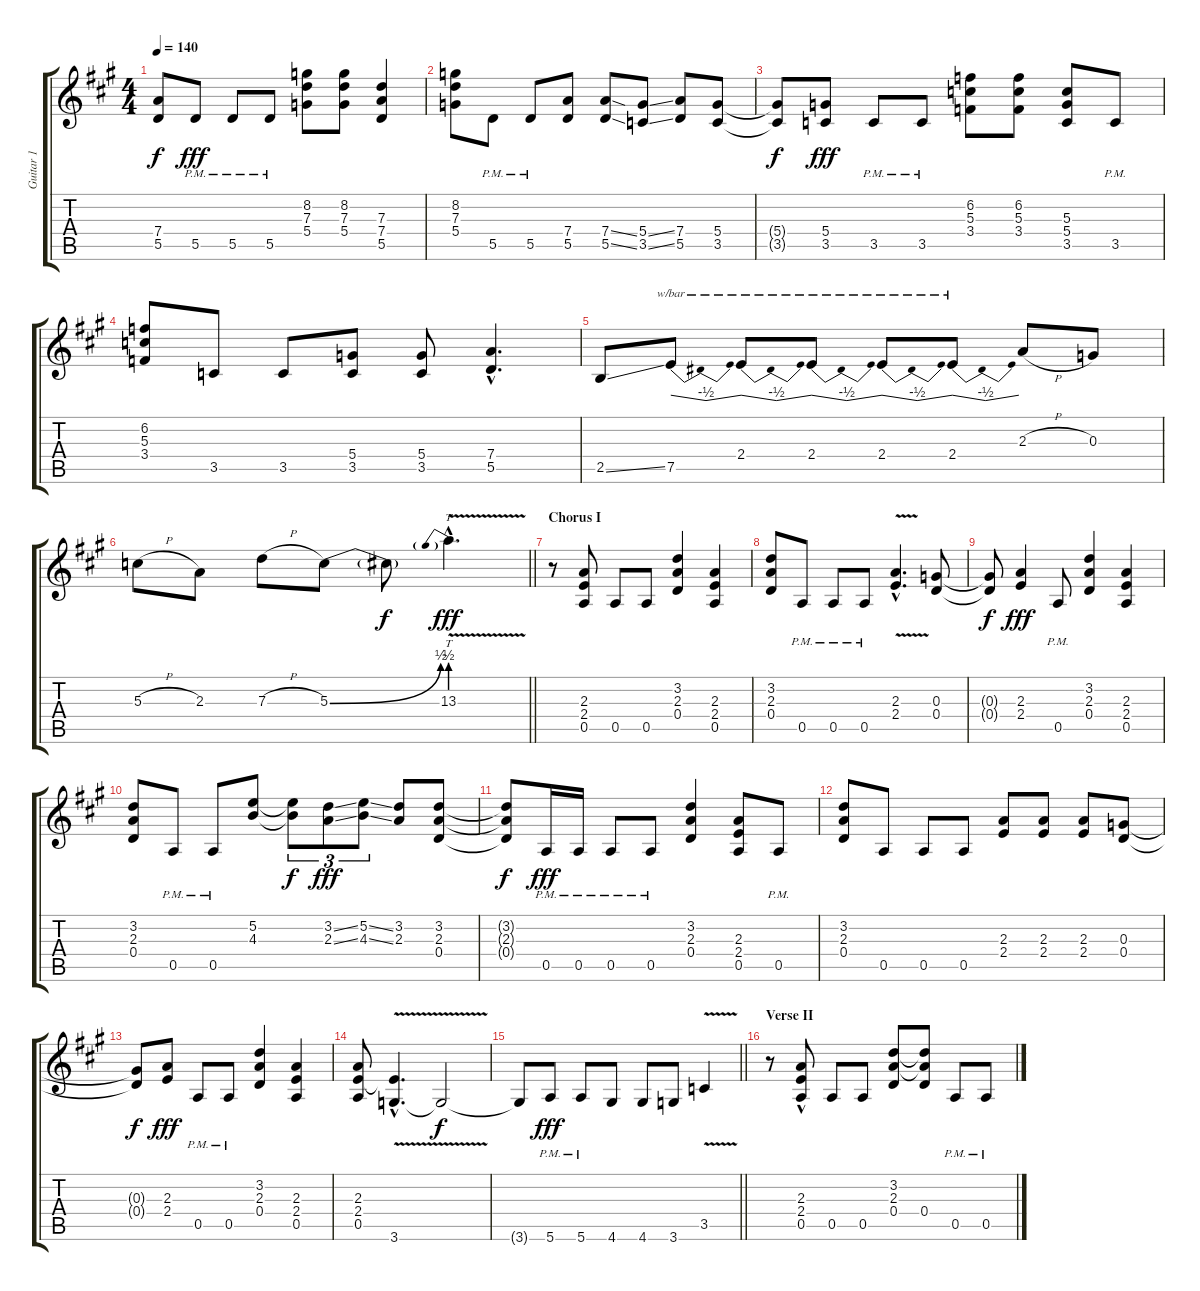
\track ("Guitar 1" "Guitar 1") {instrument distortionguitar}
\staff {score tabs}
\tuning (E4 B3 G3 D3 A2 E2) {hide}
\ts (4 4)
\tempo 140
\clef g2
\ks a
(7.4{t} 5.5{t}).8{dy f} 5.5{pm}.8{dy fff} 5.5{pm}.8 5.5{pm}.8 (8.2 7.3 5.4).8 (8.2 7.3 5.4).8 (7.3 7.4 5.5).4 |
(8.2 7.3 5.4).8 5.5{pm}.8 5.5{pm}.8 (7.4 5.5).8 (7.4{ss} 5.5{ss}).8 (5.4{ss} 3.5{ss}).8 (7.4 5.5).8 (5.4 3.5).8 |
(5.4{t} 3.5{t}).8{dy f} (5.4 3.5).8{dy fff} 3.5{pm}.8 3.5{pm}.8 (6.2 5.3 3.4).8 (6.2 5.3 3.4).8 (5.3 5.4 3.5).8 3.5{pm}.8 |
(6.2 5.3 3.4).8 3.5.8 3.5.8 (5.4 3.5).8 (5.4 3.5).8 (7.4{hac} 5.5{hac}).4{d} |
2.5{ss}.8 7.5.8{tbe (dip default 0 0 30 -2 60 0)} 2.4.8{tbe (dip default 0 0 30 -2 60 0)} 2.4.8{tbe (dip default 0 0 30 -2 60 0)} 2.4.8{tbe (dip default 0 0 30 -2 60 0)} 2.4.8{tbe (dip default 0 0 30 -2 60 0)} 2.3{h}.8 0.3.8 |
\barLineRight lightlight
5.3{h}.8 2.3.8 7.3{h}.8 5.3{be (bend 0 0 60 2)}.8 5.3{t}.8{dy f} 13.3{be (prebend 0 2 60 2) v hac}.4{tt d dy fff} |
\section ("" "Chorus I")
r.8 (2.3 2.4 0.5).8 0.5.8 0.5.8 (3.2 2.3 0.4).4 (2.3 2.4 0.5).4 |
(3.2 2.3 0.4).8 0.5{pm}.8 0.5{pm}.8 0.5{pm}.8 (2.3{v hac} 2.4{v hac}).4{d} (0.3 0.4).8 |
(0.3{t} 0.4{t}).8{dy f} (2.3 2.4).4{dy fff} 0.5{pm}.8 (3.2 2.3 0.4).4 (2.3 2.4 0.5).4 |
(3.2 2.3 0.4).8 0.5{pm}.8 0.5{pm}.8 (5.2 4.3).8 (5.2{t} 4.3{t}).8{tu (3 2) dy f} (3.2{ss} 2.3{ss}).8{tu (3 2) dy fff} (5.2{ss} 4.3{ss}).8{tu (3 2)} (3.2 2.3).8 (3.2 2.3 0.4).8 |
(3.2{t} 2.3{t} 0.4{t}).8{dy f} 0.5{pm}.16{dy fff} 0.5{pm}.16 0.5{pm}.8 0.5{pm}.8 (3.2 2.3 0.4).4 (2.3 2.4 0.5).8 0.5{pm}.8 |
(3.2 2.3 0.4).8 0.5.8 0.5.8 0.5.8 (2.3 2.4).8 (2.3 2.4).8 (2.3 2.4).8 (0.3 0.4).8 |
(0.3{t} 0.4{t}).8{dy f} (2.3 2.4).8{dy fff} 0.5{pm}.8 0.5{pm}.8 (3.2 2.3 0.4).4 (2.3 2.4 0.5).4 |
(2.3 2.4 0.5).8 (2.4{hac t} 3.6{v hac}).4{d} 3.6{t}.2{dy f} |
\barLineRight lightlight
3.6{t}.8 5.6{pm}.8{dy fff} 5.6{pm}.8 4.6.8 4.6.8 3.6.8 3.5{v}.4 |
\section ("" "Verse II")
r.8 (2.3{hac} 2.4{hac} 0.5).8 0.5.8 0.5.8 (3.2 2.3 0.4).8 (3.2{t} 2.3{t} 0.4).8 0.5{pm}.8 0.5{pm}.8
